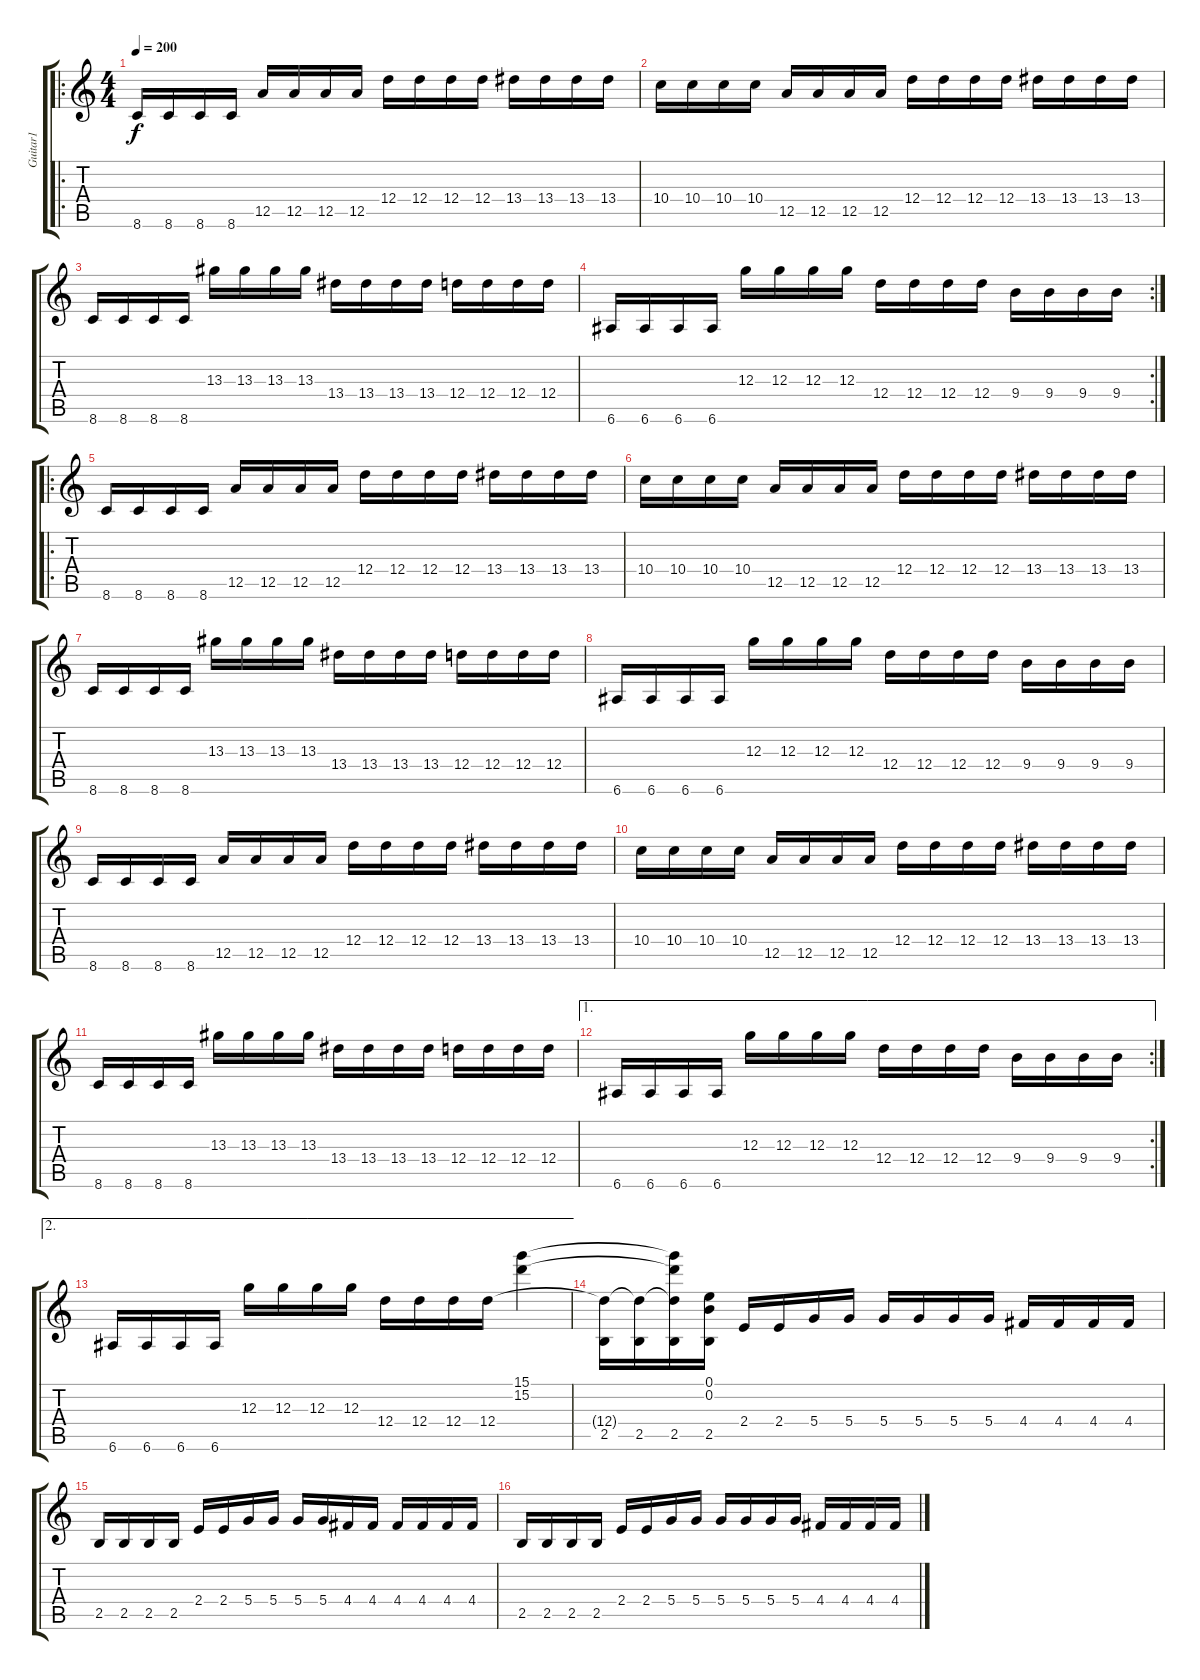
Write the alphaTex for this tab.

\track ("Guitar1" "Guitar1") {instrument distortionguitar}
\staff {score tabs}
\tuning (E4 B3 G3 D3 A2 E2) {hide}
\ro
\ts (4 4)
\tempo 200
\clef g2
\ks c
8.6.16{dy f} 8.6.16 8.6.16 8.6.16 12.5.16 12.5.16 12.5.16 12.5.16 12.4.16 12.4.16 12.4.16 12.4.16 13.4.16 13.4.16 13.4.16 13.4.16 |
10.4.16 10.4.16 10.4.16 10.4.16 12.5.16 12.5.16 12.5.16 12.5.16 12.4.16 12.4.16 12.4.16 12.4.16 13.4.16 13.4.16 13.4.16 13.4.16 |
8.6.16 8.6.16 8.6.16 8.6.16 13.3.16 13.3.16 13.3.16 13.3.16 13.4.16 13.4.16 13.4.16 13.4.16 12.4.16 12.4.16 12.4.16 12.4.16 |
\rc 2
6.6.16 6.6.16 6.6.16 6.6.16 12.3.16 12.3.16 12.3.16 12.3.16 12.4.16 12.4.16 12.4.16 12.4.16 9.4.16 9.4.16 9.4.16 9.4.16 |
\ro
8.6.16 8.6.16 8.6.16 8.6.16 12.5.16 12.5.16 12.5.16 12.5.16 12.4.16 12.4.16 12.4.16 12.4.16 13.4.16 13.4.16 13.4.16 13.4.16 |
10.4.16 10.4.16 10.4.16 10.4.16 12.5.16 12.5.16 12.5.16 12.5.16 12.4.16 12.4.16 12.4.16 12.4.16 13.4.16 13.4.16 13.4.16 13.4.16 |
8.6.16 8.6.16 8.6.16 8.6.16 13.3.16 13.3.16 13.3.16 13.3.16 13.4.16 13.4.16 13.4.16 13.4.16 12.4.16 12.4.16 12.4.16 12.4.16 |
6.6.16 6.6.16 6.6.16 6.6.16 12.3.16 12.3.16 12.3.16 12.3.16 12.4.16 12.4.16 12.4.16 12.4.16 9.4.16 9.4.16 9.4.16 9.4.16 |
8.6.16 8.6.16 8.6.16 8.6.16 12.5.16 12.5.16 12.5.16 12.5.16 12.4.16 12.4.16 12.4.16 12.4.16 13.4.16 13.4.16 13.4.16 13.4.16 |
10.4.16 10.4.16 10.4.16 10.4.16 12.5.16 12.5.16 12.5.16 12.5.16 12.4.16 12.4.16 12.4.16 12.4.16 13.4.16 13.4.16 13.4.16 13.4.16 |
8.6.16 8.6.16 8.6.16 8.6.16 13.3.16 13.3.16 13.3.16 13.3.16 13.4.16 13.4.16 13.4.16 13.4.16 12.4.16 12.4.16 12.4.16 12.4.16 |
\ae 1
\rc 2
6.6.16 6.6.16 6.6.16 6.6.16 12.3.16 12.3.16 12.3.16 12.3.16 12.4.16 12.4.16 12.4.16 12.4.16 9.4.16 9.4.16 9.4.16 9.4.16 |
\ae 2
6.6.16 6.6.16 6.6.16 6.6.16 12.3.16 12.3.16 12.3.16 12.3.16 12.4.16 12.4.16 12.4.16 12.4.16 (15.1 15.2).4 |
(12.4{t} 2.5).16 (12.4{t} 2.5).16 (15.1{t} 15.2{t} 12.4{t} 2.5).16 (0.1 0.2 2.5).16 2.4.16 2.4.16 5.4.16 5.4.16 5.4.16 5.4.16 5.4.16 5.4.16 4.4.16 4.4.16 4.4.16 4.4.16 |
2.5.16 2.5.16 2.5.16 2.5.16 2.4.16 2.4.16 5.4.16 5.4.16 5.4.16 5.4.16 4.4.16 4.4.16 4.4.16 4.4.16 4.4.16 4.4.16 |
2.5.16 2.5.16 2.5.16 2.5.16 2.4.16 2.4.16 5.4.16 5.4.16 5.4.16 5.4.16 5.4.16 5.4.16 4.4.16 4.4.16 4.4.16 4.4.16
